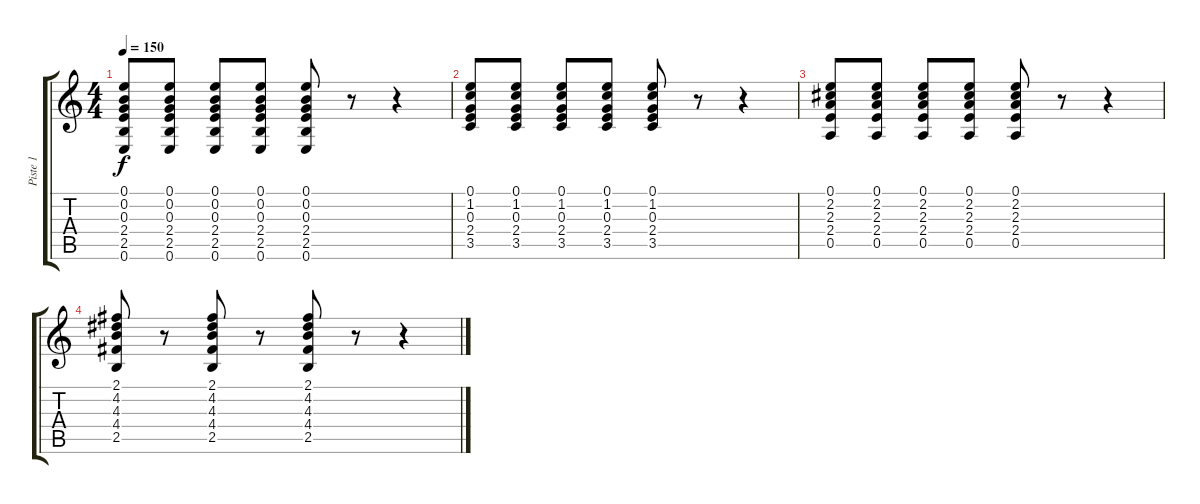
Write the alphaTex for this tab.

\track ("Piste 1" "Piste 1") {instrument electricguitarclean}
\staff {score tabs}
\tuning (E4 B3 G3 D3 A2 E2) {hide}
\ts (4 4)
\tempo 150
\clef g2
\ks c
(0.1 0.2 0.3 2.4 2.5 0.6).8{dy f instrument electricguitarclean} (0.1 0.2 0.3 2.4 2.5 0.6).8 (0.1 0.2 0.3 2.4 2.5 0.6).8 (0.1 0.2 0.3 2.4 2.5 0.6).8 (0.1 0.2 0.3 2.4 2.5 0.6).8 r.8 r.4 |
(0.1 1.2 0.3 2.4 3.5).8 (0.1 1.2 0.3 2.4 3.5).8 (0.1 1.2 0.3 2.4 3.5).8 (0.1 1.2 0.3 2.4 3.5).8 (0.1 1.2 0.3 2.4 3.5).8 r.8 r.4 |
(0.1 2.2 2.3 2.4 0.5).8 (0.1 2.2 2.3 2.4 0.5).8 (0.1 2.2 2.3 2.4 0.5).8 (0.1 2.2 2.3 2.4 0.5).8 (0.1 2.2 2.3 2.4 0.5).8 r.8 r.4 |
(2.1 4.2 4.3 4.4 2.5).8 r.8 (2.1 4.2 4.3 4.4 2.5).8 r.8 (2.1 4.2 4.3 4.4 2.5).8 r.8 r.4
